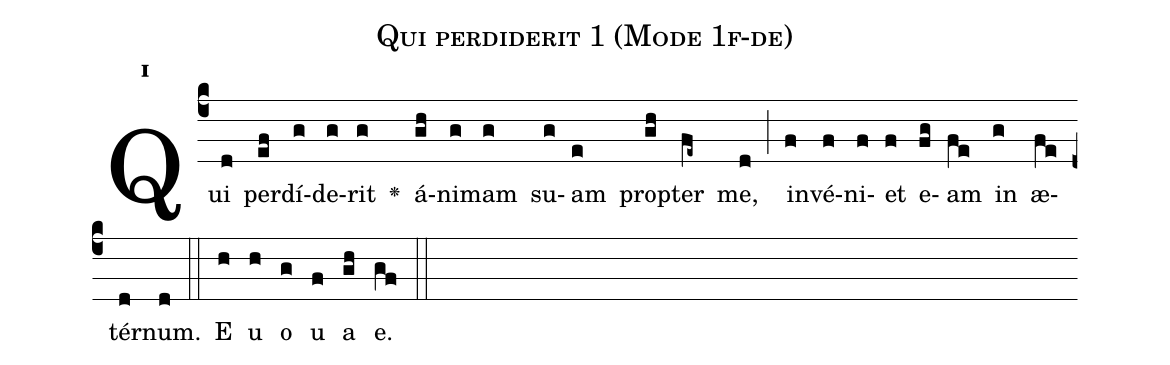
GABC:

name:Qui perdiderit 1 (Mode 1f-de);
office-part:Antiphona;
mode:1;
%%
initial-style: 1;
name: Qui perdiderit 1
book: Antiphonae & Responsoria/Tomus II, p. 9;
occasion: Feria V post Cineres;
office-part: Vesperae Ant E;
user-notes: ;
commentary: ;
annotation: 1f;
centering-scheme: english;
fontsize: 12;
font: OFLSortsMillGoudy;
height: 11;
width: 4.5;
%%
(c4)Qui(d) per(ef)dí(g)de(g)rit(g) <v>\greheightstar</v>() á(gh)ni(g)mam(g) su(g)am(e) prop(gh)ter(fe~) me,(d) (;) in(f)vé(f)ni(f)et(f) e(fg)am(fe) in(g) æ(fe)tér(d)num.(d) (::)
E(h) u(h) o(g) u(f) a(gh) e.(gf) (::)
